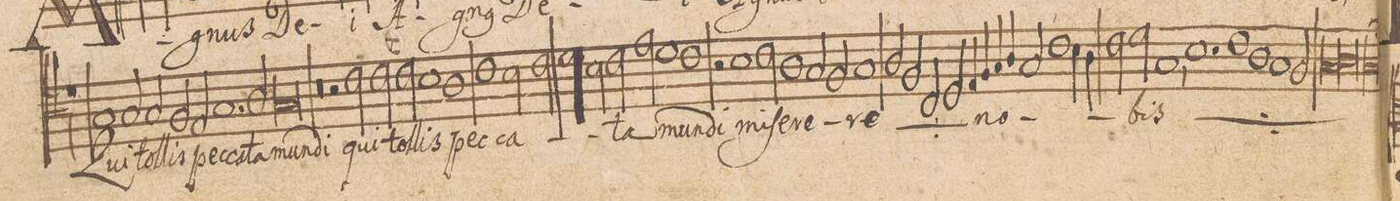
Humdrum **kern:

**kern	**text
*I"[TENOR.]	*
*clefC4	*
*k[]	*
*met(C|)	*
*M2/1	*
1rf	.
=15-	=15-
1G	Qui
2G/	tol-
2G/	-lis
=16-	=16-
2F/	pec-
2E/	-ca-
1.G	-ta
=17-	=17-
2A/	mun-
0G	-di
=18-	=18-
0r	.
=19-	=19-
2r	.
2c\	qui
=20-	=20-
2c\	tol-
2c\	-lis
1B	.
=21-	=21-
1A	pec-
1c	-ca-
=22-	=22-
2B\	.
2c\	.
2d\	.
2B\	.
=23-	=23-
2c\	-ta
2e\	.
1d	mun-
=24-	=24-
1c	-di
2r	.
1B\	mi-
=25-	=25-
2c\	-ſe-
1A	-re-
=26-	=26-
2G/	.
2F/	.
1G	-re
=27-	=27-
*	*ij
2A/	mi-
2F/	-ſe-
2C/	-re-
2D/	-re
*	*Xij
=28-	=28-
4E/	no-
4F/	.
4G/	.
4A/	.
2G/	.
1c\	.
=29-	=29-
4B\	.
4A\	.
2c\	.
2d\	.
=30-	=30-
1G,<	-bis
*	*ij
1.B	mi-
=31-	=31-
1c	-ſe-
1A\	.
=32-	=32-
1G	-re-
2F/	-re
=33-	=33-
*lig	*
1G	no-
1A	.
*Xlig	*
=34-	=34-
0G;	-bis.
*	*Xij
*-	*-
